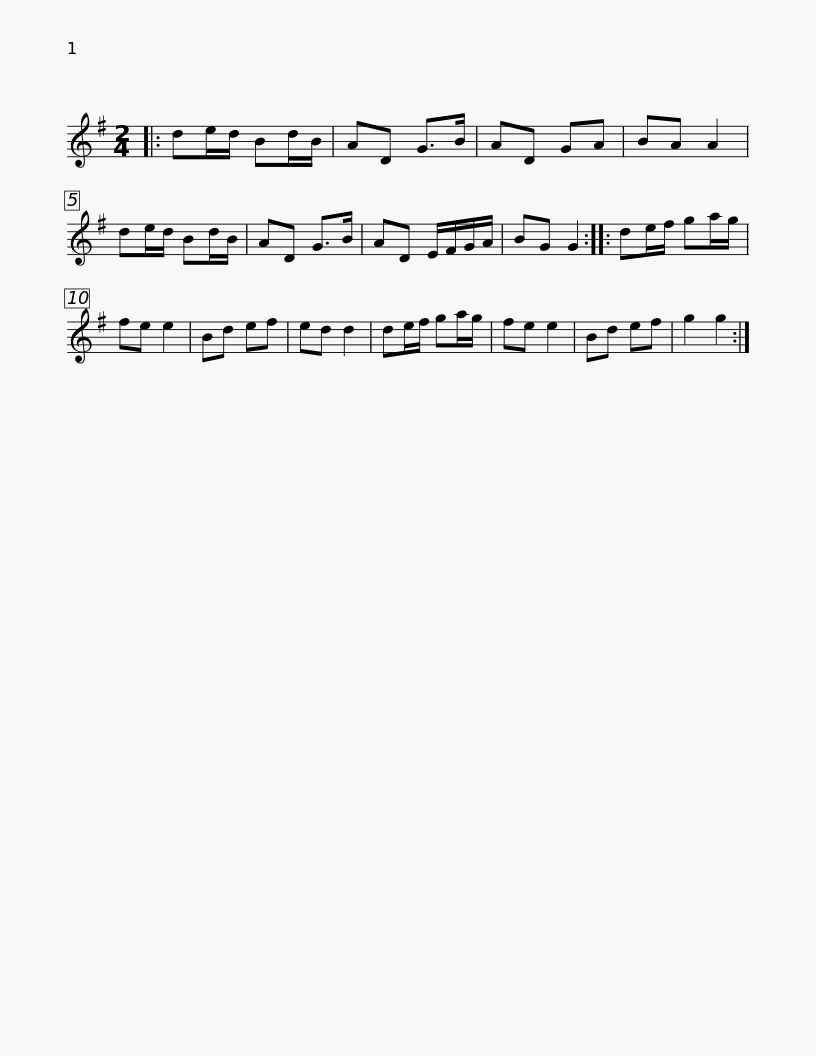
X:1
L:1/8
M:2/4
I:linebreak $
K:G
V:1 treble
V:1
|: de/d/ Bd/B/ | AD G>B | AD GA | BA A2 | de/d/ Bd/B/ | %5
 AD G>B | AD E/F/G/A/ | BG G2 :: de/f/ ga/g/ |$ fe e2 | %10
 Bd ef | ed d2 | de/f/ ga/g/ | fe e2 | Bd ef | %15
 g2 g2 :| %16
